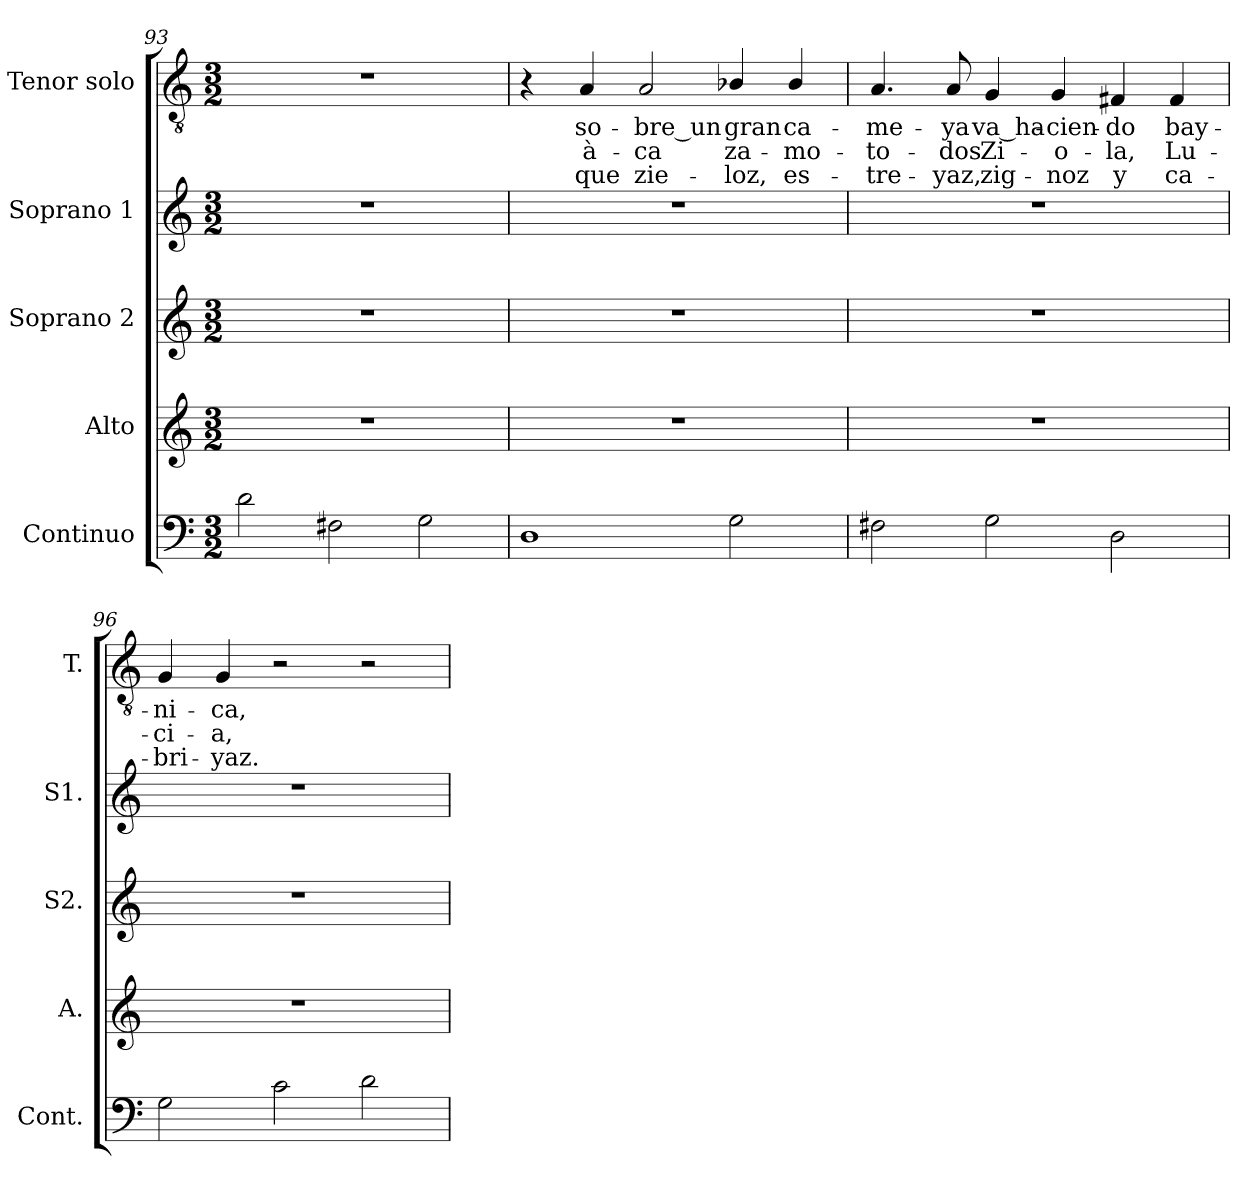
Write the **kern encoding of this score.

**kern	**kern	**kern	**kern	**kern	**text	**text	**text
*part5	*part4	*part3	*part2	*part1	*part1	*part1	*part1
*staff5	*staff4	*staff3	*staff2	*staff1	*staff1	*staff1	*staff1
*I"Continuo	*I"Alto	*I"Soprano 2	*I"Soprano 1	*I"Tenor solo	*	*	*
*I'Cont.	*I'A.	*I'S2.	*I'S1.	*I'T.	*	*	*
*clefF4	*clefG2	*clefG2	*clefG2	*clefGv2	*	*	*
*	*	*	*	*ITrd7c12	*	*	*
*k[]	*k[]	*k[]	*k[]	*k[]	*	*	*
*C:	*C:	*C:	*C:	*C:	*	*	*
*M3/2	*M3/2	*M3/2	*M3/2	*M3/2	*	*	*
=93	=93	=93	=93	=93	=93	=93	=93
!	!LO:N:vis=1	!LO:N:vis=1	!LO:N:vis=1	!LO:N:vis=1	!	!	!
2di\	1.r	1.r	1.r	1.r	.	.	.
2F#Xi\	.	.	.	.	.	.	.
2Gi\	.	.	.	.	.	.	.
!!LO:LB:g=z
=94	=94	=94	=94	=94	=94	=94	=94
!	!LO:N:vis=1	!LO:N:vis=1	!LO:N:vis=1	!	!	!	!
1Di	1.r	1.r	1.r	4r	.	.	.
!	!	!	!	!	!LO:LY:b:color=#000000	!LO:LY:b:color=#000000	!LO:LY:b:color=#000000
.	.	.	.	4AAi/	so-	à-	que
!	!	!	!	!	!LO:LY:b:color=#000000	!LO:LY:b:color=#000000	!LO:LY:b:color=#000000
.	.	.	.	2AAi/	-bre_un	-ca	zie-
!	!	!	!	!	!LO:LY:b:color=#000000	!LO:LY:b:color=#000000	!LO:LY:b:color=#000000
2Gi\	.	.	.	4BB-Xi/	gran	za-	-loz,
!	!	!	!	!	!LO:LY:b:color=#000000	!LO:LY:b:color=#000000	!LO:LY:b:color=#000000
.	.	.	.	4BB-i/	ca-	-mo-	es-
=95	=95	=95	=95	=95	=95	=95	=95
!	!LO:N:vis=1	!LO:N:vis=1	!LO:N:vis=1	!	!	!	!
!	!	!	!	!	!LO:LY:b:color=#000000	!LO:LY:b:color=#000000	!LO:LY:b:color=#000000
2F#Xi\	1.r	1.r	1.r	4.AAi/	-me-	-to-	-tre-
!	!	!	!	!	!LO:LY:b:color=#000000	!LO:LY:b:color=#000000	!LO:LY:b:color=#000000
.	.	.	.	8AAi/	-ya	-dos	-yaz,
!	!	!	!	!	!LO:LY:b:color=#000000	!LO:LY:b:color=#000000	!LO:LY:b:color=#000000
2Gi\	.	.	.	4GGi/	va_ha-	Zi-	zig-
!	!	!	!	!	!LO:LY:b:color=#000000	!LO:LY:b:color=#000000	!LO:LY:b:color=#000000
.	.	.	.	4GGi/	-cien-	-o-	-noz
!	!	!	!	!	!LO:LY:b:color=#000000	!LO:LY:b:color=#000000	!LO:LY:b:color=#000000
2Di\	.	.	.	4FF#Xi/	-do	-la,	y
!	!	!	!	!	!LO:LY:b:color=#000000	!LO:LY:b:color=#000000	!LO:LY:b:color=#000000
.	.	.	.	4FF#i/	bay-	Lu-	ca-
=96	=96	=96	=96	=96	=96	=96	=96
!	!LO:N:vis=1	!LO:N:vis=1	!LO:N:vis=1	!	!	!	!
!	!	!	!	!	!LO:LY:b:color=#000000	!LO:LY:b:color=#000000	!LO:LY:b:color=#000000
2Gi\	1.r	1.r	1.r	4GGi/	-ni-	-ci-	-bri-
!	!	!	!	!	!LO:LY:b:color=#000000	!LO:LY:b:color=#000000	!LO:LY:b:color=#000000
.	.	.	.	4GGi/	-ca,	-a,	-yaz.
2ci\	.	.	.	2r	.	.	.
2di\	.	.	.	2r	.	.	.
=	=	=	=	=	=	=	=
*-	*-	*-	*-	*-	*-	*-	*-
